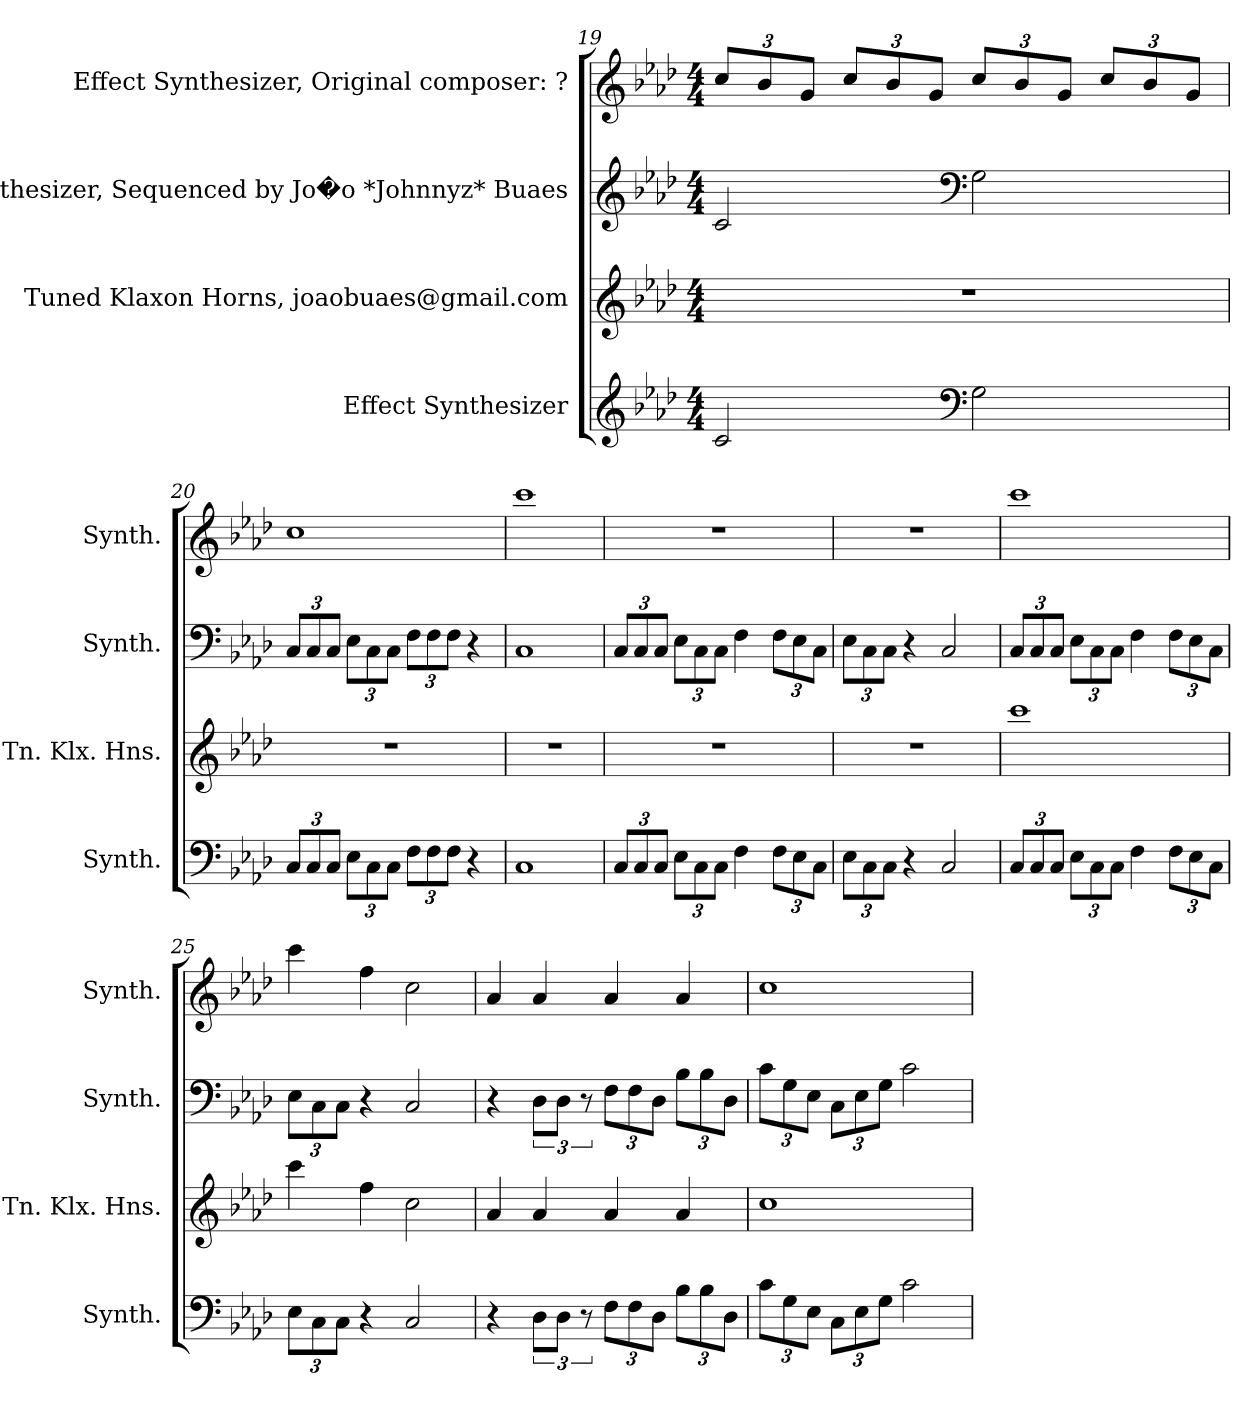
**kern	**kern	**kern	**kern
*part4	*part3	*part2	*part1
*staff4	*staff3	*staff2	*staff1
*I"Effect Synthesizer	*I"Tuned Klaxon Horns, joaobuaes@gmail.com	*I"Saw Synthesizer, Sequenced by Jo�o *Johnnyz* Buaes	*I"Effect Synthesizer, Original composer: ?
*I'Synth.	*I'Tn. Klx. Hns.	*I'Synth.	*I'Synth.
*clefG2	*clefG2	*clefG2	*clefG2
*k[b-e-a-d-]	*k[b-e-a-d-]	*k[b-e-a-d-]	*k[b-e-a-d-]
*M4/4	*M4/4	*M4/4	*M4/4
*	*	*	*Xbrackettup
=19	=19	=19	=19
2c/	1r	2c/	12cc/L
.	.	.	12b-/
.	.	.	12g/J
.	.	.	12cc/L
.	.	.	12b-/
.	.	.	12g/J
*clefF4	*	*clefF4	*
2G\	.	2G\	12cc/L
.	.	.	12b-/
.	.	.	12g/J
.	.	.	12cc/L
.	.	.	12b-/
.	.	.	12g/J
=20	=20	=20	=20
*Xbrackettup	*	*Xbrackettup	*
12C/L	1r	12C/L	1cc
12C/	.	12C/	.
12C/J	.	12C/J	.
12E-\L	.	12E-\L	.
12C\	.	12C\	.
12C\J	.	12C\J	.
12F\L	.	12F\L	.
12F\	.	12F\	.
12F\J	.	12F\J	.
4r	.	4r	.
!!LO:LB:g=z
=21	=21	=21	=21
1C	1r	1C	1ccc
=22	=22	=22	=22
12C/L	1r	12C/L	1r
12C/	.	12C/	.
12C/J	.	12C/J	.
12E-\L	.	12E-\L	.
12C\	.	12C\	.
12C\J	.	12C\J	.
4F\	.	4F\	.
12F\L	.	12F\L	.
12E-\	.	12E-\	.
12C\J	.	12C\J	.
=23	=23	=23	=23
12E-\L	1r	12E-\L	1r
12C\	.	12C\	.
12C\J	.	12C\J	.
4r	.	4r	.
2C/	.	2C/	.
=24	=24	=24	=24
12C/L	1ccc	12C/L	1ccc
12C/	.	12C/	.
12C/J	.	12C/J	.
12E-\L	.	12E-\L	.
12C\	.	12C\	.
12C\J	.	12C\J	.
4F\	.	4F\	.
12F\L	.	12F\L	.
12E-\	.	12E-\	.
12C\J	.	12C\J	.
=25	=25	=25	=25
12E-\L	4ccc\	12E-\L	4ccc\
12C\	.	12C\	.
12C\J	.	12C\J	.
4r	4ff\	4r	4ff\
2C/	2cc\	2C/	2cc\
!!LO:LB:g=z
=26	=26	=26	=26
4r	4a-/	4r	4a-/
*brackettup	*	*brackettup	*
12D-\L	4a-/	12D-\L	4a-/
12D-\J	.	12D-\J	.
12r	.	12r	.
*Xbrackettup	*	*Xbrackettup	*
12F\L	4a-/	12F\L	4a-/
12F\	.	12F\	.
12D-\J	.	12D-\J	.
12B-\L	4a-/	12B-\L	4a-/
12B-\	.	12B-\	.
12D-\J	.	12D-\J	.
=27	=27	=27	=27
12c\L	1cc	12c\L	1cc
12G\	.	12G\	.
12E-\J	.	12E-\J	.
12C\L	.	12C\L	.
12E-\	.	12E-\	.
12G\J	.	12G\J	.
2c\	.	2c\	.
=	=	=	=
*-	*-	*-	*-
